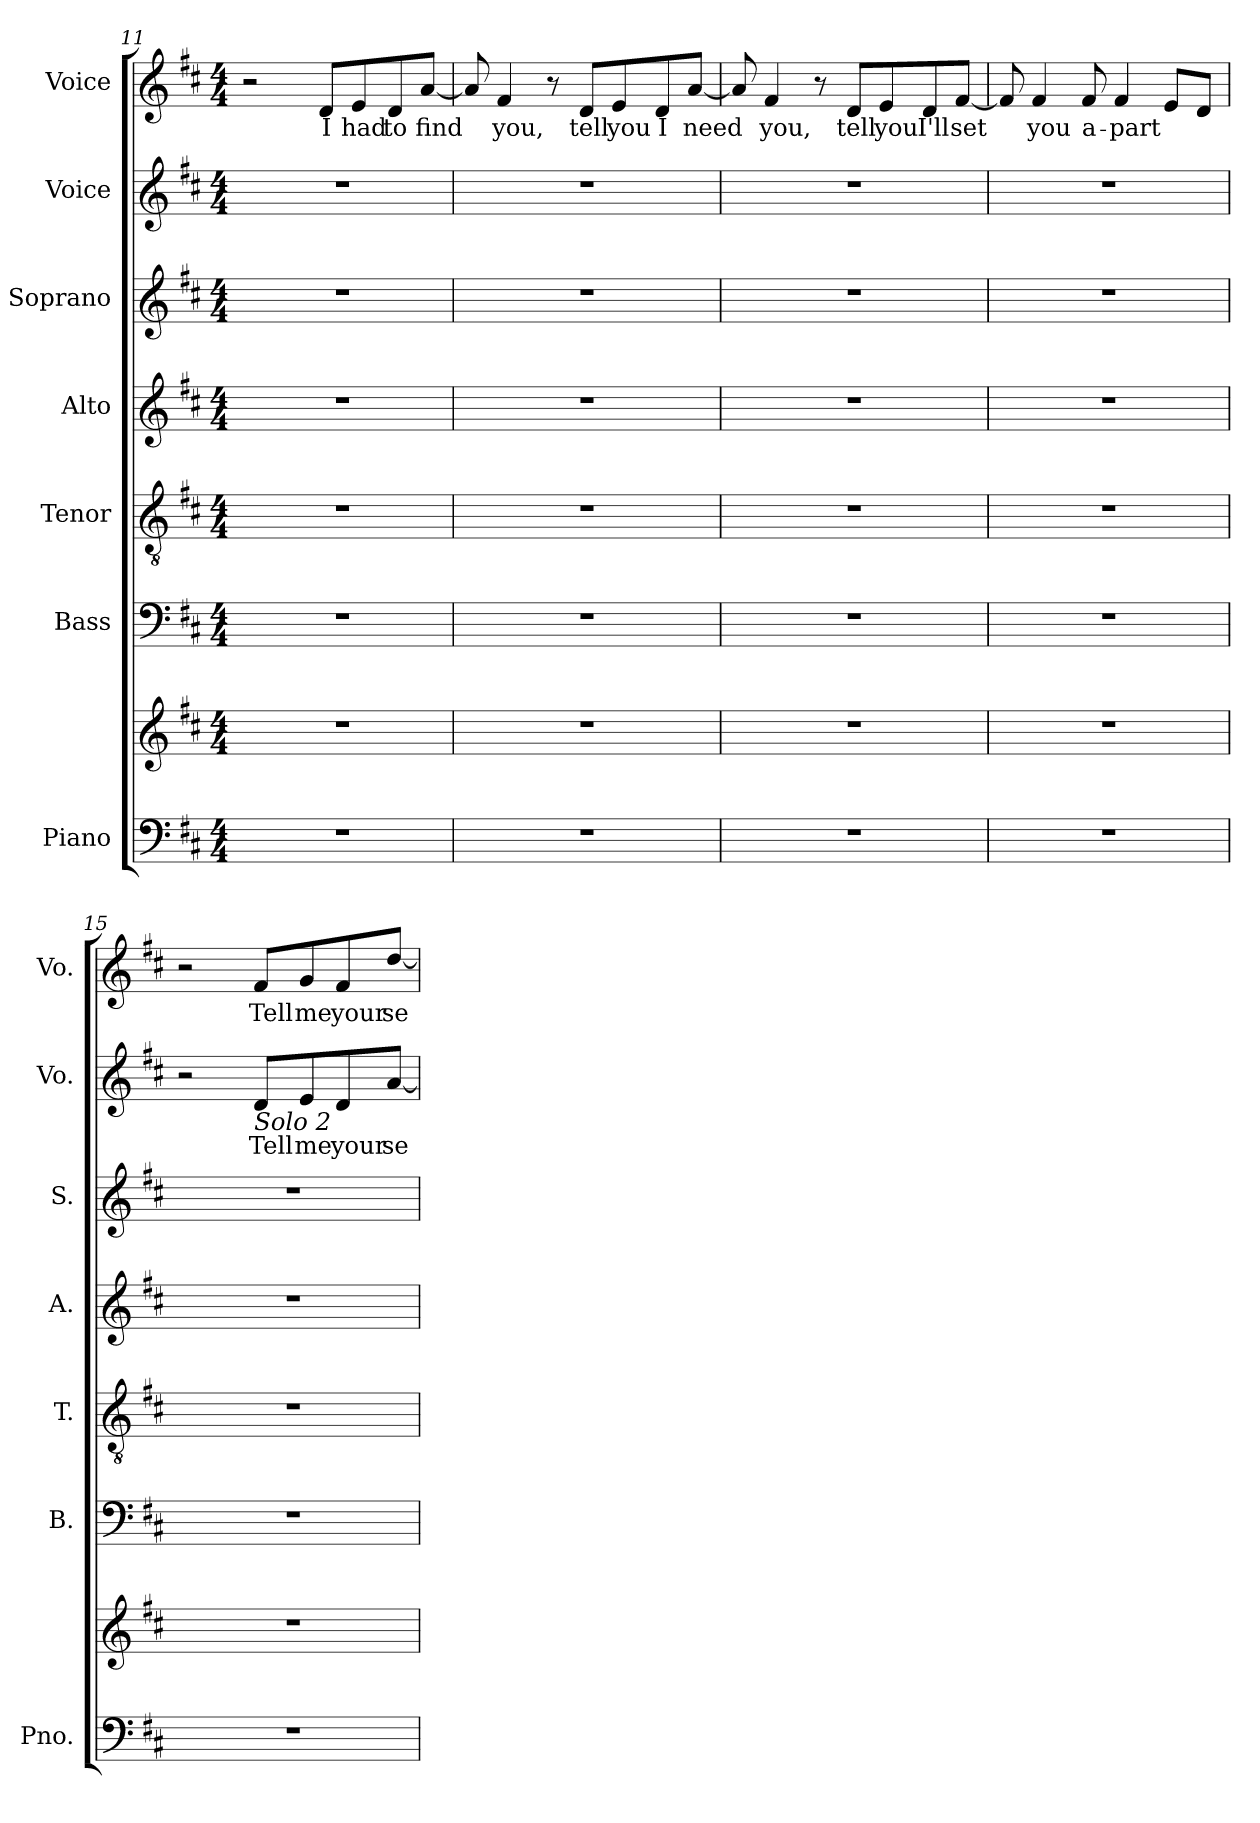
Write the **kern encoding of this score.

**kern	**kern	**kern	**kern	**kern	**kern	**kern	**text	**kern	**text
*part7	*part7	*part6	*part5	*part4	*part3	*part2	*part2	*part1	*part1
*staff8	*staff7	*staff6	*staff5	*staff4	*staff3	*staff2	*staff2	*staff1	*staff1
*I"Piano	*	*I"Bass	*I"Tenor	*I"Alto	*I"Soprano	*I"Voice	*	*I"Voice	*
*I'Pno.	*	*I'B.	*I'T.	*I'A.	*I'S.	*I'Vo.	*	*I'Vo.	*
*clefF4	*clefG2	*clefF4	*clefGv2	*clefG2	*clefG2	*clefG2	*	*clefG2	*
*k[f#c#]	*k[f#c#]	*k[f#c#]	*k[f#c#]	*k[f#c#]	*k[f#c#]	*k[f#c#]	*	*k[f#c#]	*
*M4/4	*M4/4	*M4/4	*M4/4	*M4/4	*M4/4	*M4/4	*	*M4/4	*
=11	=11	=11	=11	=11	=11	=11	=11	=11	=11
1r	1r	1r	1r	1r	1r	1r	.	2r	.
.	.	.	.	.	.	.	.	8d/L	I
.	.	.	.	.	.	.	.	8e/	had
.	.	.	.	.	.	.	.	8d/	to
.	.	.	.	.	.	.	.	[8a/J	find
=12	=12	=12	=12	=12	=12	=12	=12	=12	=12
1r	1r	1r	1r	1r	1r	1r	.	8a/]	.
.	.	.	.	.	.	.	.	4f#/	you,
.	.	.	.	.	.	.	.	8r	.
.	.	.	.	.	.	.	.	8d/L	tell
.	.	.	.	.	.	.	.	8e/	you
.	.	.	.	.	.	.	.	8d/	I
.	.	.	.	.	.	.	.	[8a/J	need
=13	=13	=13	=13	=13	=13	=13	=13	=13	=13
1r	1r	1r	1r	1r	1r	1r	.	8a/]	.
.	.	.	.	.	.	.	.	4f#/	you,
.	.	.	.	.	.	.	.	8r	.
.	.	.	.	.	.	.	.	8d/L	tell
.	.	.	.	.	.	.	.	8e/	you
.	.	.	.	.	.	.	.	8d/	I'll
.	.	.	.	.	.	.	.	[8f#/J	set
=14	=14	=14	=14	=14	=14	=14	=14	=14	=14
1r	1r	1r	1r	1r	1r	1r	.	8f#/]	.
.	.	.	.	.	.	.	.	4f#/	you
.	.	.	.	.	.	.	.	8f#/	a-
.	.	.	.	.	.	.	.	4f#/	-part
.	.	.	.	.	.	.	.	8e/L	.
.	.	.	.	.	.	.	.	8d/J	.
!!LO:LB:g=z
=15	=15	=15	=15	=15	=15	=15	=15	=15	=15
1r	1r	1r	1r	1r	1r	2r	.	2r	.
!	!	!	!	!	!	!LO:TX:b:i:t=Solo 2	!	!	!
.	.	.	.	.	.	8d/L	Tell	8f#/L	Tell
.	.	.	.	.	.	8e/	me	8g/	me
.	.	.	.	.	.	8d/	your	8f#/	your
.	.	.	.	.	.	[8a/J	se-	[8dd/J	se-
=	=	=	=	=	=	=	=	=	=
*-	*-	*-	*-	*-	*-	*-	*-	*-	*-
